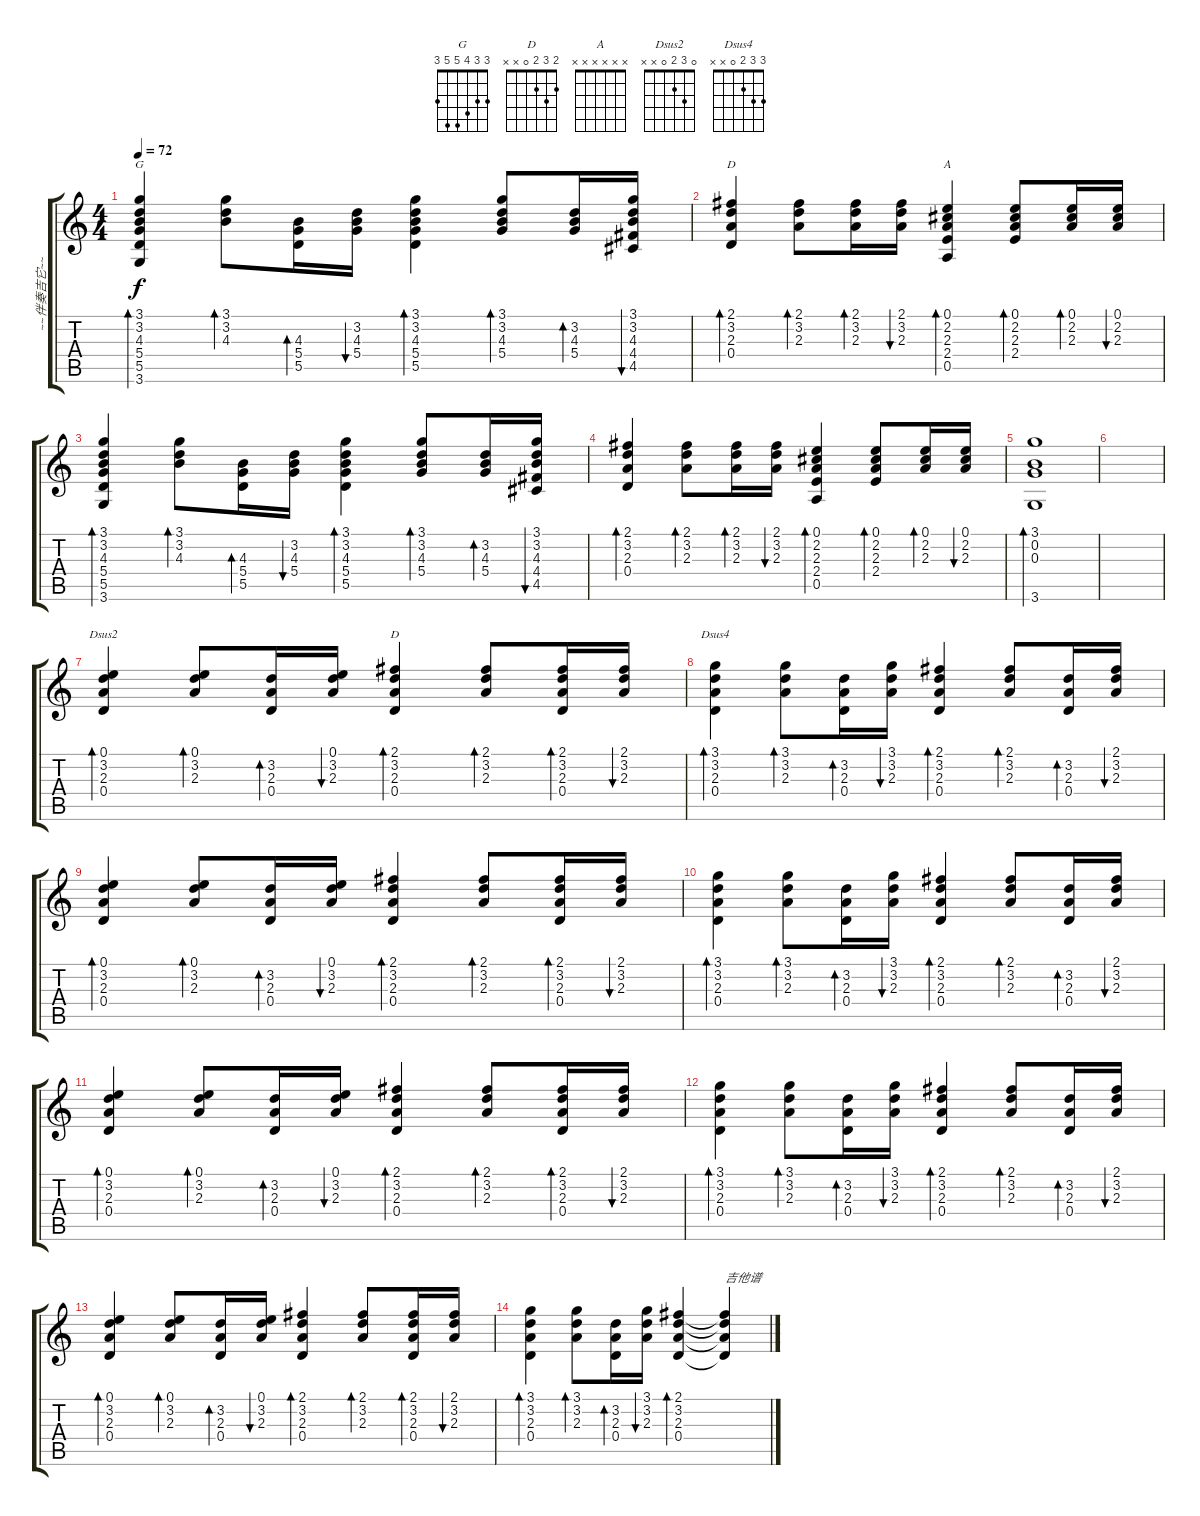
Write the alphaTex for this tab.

\track ("~~伴奏吉它~~" "~~伴奏吉它~~") {instrument acousticguitarsteel}
\staff {score tabs}
\tuning (E4 B3 G3 D3 A2 E2) {hide}
\chord ("G" 3 3 4 5 5 3)
\chord ("D" x x x x x x)
\chord ("A" x x x x x x)
\chord ("Dsus2" 0 3 2 0 x x)
\chord ("D" 2 3 2 0 x x)
\chord ("Dsus4" 3 3 2 0 x x)
\ts (4 4)
\tempo 72
\clef g2
\ks c
(3.1 3.2 4.3 5.4 5.5 3.6).4{bd 30 ch "G" dy f} (3.1 3.2 4.3).8{bd 30} (4.3 5.4 5.5).16{bd 30} (3.2 4.3 5.4).16{bu 30} (3.1 3.2 4.3 5.4 5.5).4{bd 30} (3.1 3.2 4.3 5.4).8{bd 30} (3.2 4.3 5.4).16{bd 30} (3.1 3.2 4.3 4.4 4.5).16{bu 30} |
(2.1 3.2 2.3 0.4).4{bd 30 ch "D"} (2.1 3.2 2.3).8{bd 30} (2.1 3.2 2.3).16{bd 30} (2.1 3.2 2.3).16{bu 30} (0.1 2.2 2.3 2.4 0.5).4{bd 30 ch "A"} (0.1 2.2 2.3 2.4).8{bd 30} (0.1 2.2 2.3).16{bd 30} (0.1 2.2 2.3).16{bu 30} |
(3.1 3.2 4.3 5.4 5.5 3.6).4{bd 30} (3.1 3.2 4.3).8{bd 30} (4.3 5.4 5.5).16{bd 30} (3.2 4.3 5.4).16{bu 30} (3.1 3.2 4.3 5.4 5.5).4{bd 30} (3.1 3.2 4.3 5.4).8{bd 30} (3.2 4.3 5.4).16{bd 30} (3.1 3.2 4.3 4.4 4.5).16{bu 30} |
(2.1 3.2 2.3 0.4).4{bd 30} (2.1 3.2 2.3).8{bd 30} (2.1 3.2 2.3).16{bd 30} (2.1 3.2 2.3).16{bu 30} (0.1 2.2 2.3 2.4 0.5).4{bd 30} (0.1 2.2 2.3 2.4).8{bd 30} (0.1 2.2 2.3).16{bd 30} (0.1 2.2 2.3).16{bu 30} |
(3.1 0.2 0.3 3.6).1{bd 120} |
|
(0.1 3.2 2.3 0.4).4{bd 30 ch "Dsus2"} (0.1 3.2 2.3).8{bd 30} (3.2 2.3 0.4).16{bd 30} (0.1 3.2 2.3).16{bu 30} (2.1 3.2 2.3 0.4).4{bd 30 ch "D"} (2.1 3.2 2.3).8{bd 30} (2.1 3.2 2.3 0.4).16{bd 30} (2.1 3.2 2.3).16{bu 30} |
(3.1 3.2 2.3 0.4).4{bd 30 ch "Dsus4"} (3.1 3.2 2.3).8{bd 30} (3.2 2.3 0.4).16{bd 30} (3.1 3.2 2.3).16{bu 30} (2.1 3.2 2.3 0.4).4{bd 30} (2.1 3.2 2.3).8{bd 30} (3.2 2.3 0.4).16{bd 30} (2.1 3.2 2.3).16{bu 30} |
(0.1 3.2 2.3 0.4).4{bd 30} (0.1 3.2 2.3).8{bd 30} (3.2 2.3 0.4).16{bd 30} (0.1 3.2 2.3).16{bu 30} (2.1 3.2 2.3 0.4).4{bd 30} (2.1 3.2 2.3).8{bd 30} (2.1 3.2 2.3 0.4).16{bd 30} (2.1 3.2 2.3).16{bu 30} |
(3.1 3.2 2.3 0.4).4{bd 30} (3.1 3.2 2.3).8{bd 30} (3.2 2.3 0.4).16{bd 30} (3.1 3.2 2.3).16{bu 30} (2.1 3.2 2.3 0.4).4{bd 30} (2.1 3.2 2.3).8{bd 30} (3.2 2.3 0.4).16{bd 30} (2.1 3.2 2.3).16{bu 30} |
(0.1 3.2 2.3 0.4).4{bd 30 volume 10} (0.1 3.2 2.3).8{bd 30} (3.2 2.3 0.4).16{bd 30} (0.1 3.2 2.3).16{bu 30} (2.1 3.2 2.3 0.4).4{bd 30 volume 9} (2.1 3.2 2.3).8{bd 30} (2.1 3.2 2.3 0.4).16{bd 30} (2.1 3.2 2.3).16{bu 30} |
(3.1 3.2 2.3 0.4).4{bd 30 volume 8} (3.1 3.2 2.3).8{bd 30} (3.2 2.3 0.4).16{bd 30} (3.1 3.2 2.3).16{bu 30} (2.1 3.2 2.3 0.4).4{bd 30 volume 7} (2.1 3.2 2.3).8{bd 30} (3.2 2.3 0.4).16{bd 30} (2.1 3.2 2.3).16{bu 30} |
(0.1 3.2 2.3 0.4).4{bd 30 volume 6} (0.1 3.2 2.3).8{bd 30} (3.2 2.3 0.4).16{bd 30} (0.1 3.2 2.3).16{bu 30} (2.1 3.2 2.3 0.4).4{bd 30 volume 4} (2.1 3.2 2.3).8{bd 30} (2.1 3.2 2.3 0.4).16{bd 30} (2.1 3.2 2.3).16{bu 30} |
(3.1 3.2 2.3 0.4).4{bd 30 volume 3} (3.1 3.2 2.3).8{bd 30 volume 3} (3.2 2.3 0.4).16{bd 30} (3.1 3.2 2.3).16{bu 30} (2.1 3.2 2.3 0.4).4{bd 120 volume 2} (2.1{t} 3.2{t} 2.3{t} 0.4{t}).4{txt "吉他谱" volume 1}
